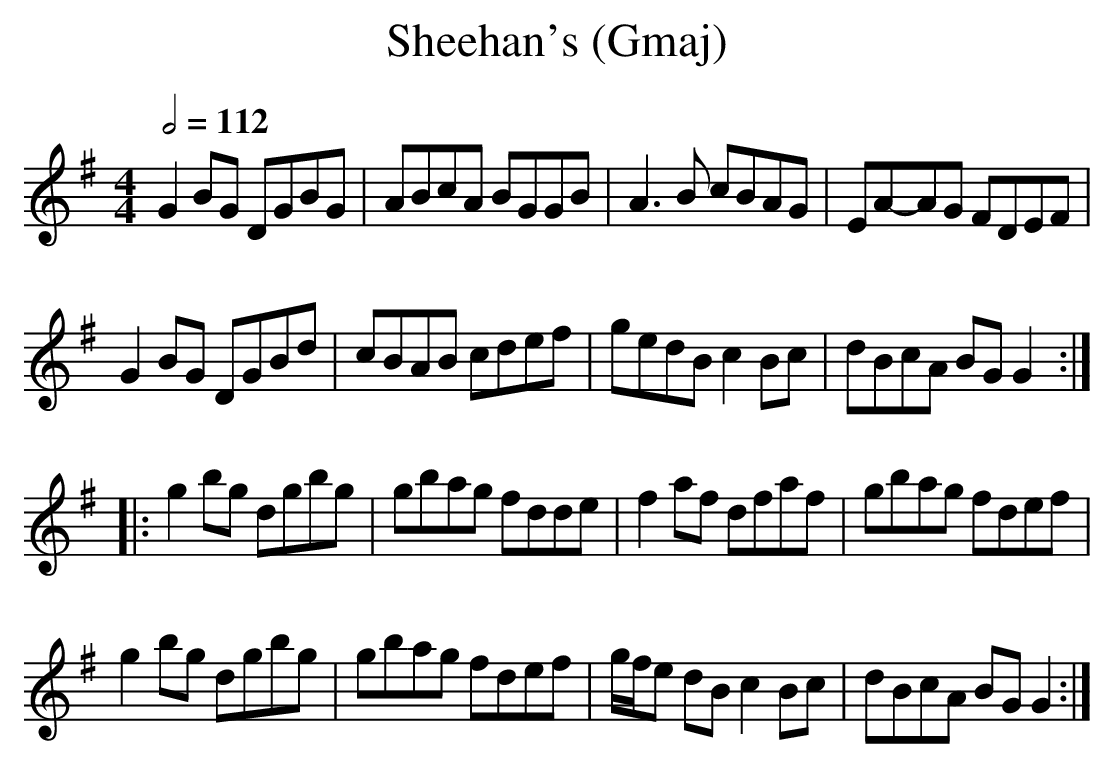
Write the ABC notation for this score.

X:1
T:Sheehan's (Gmaj)
Q:1/2=112
M:4/4
L:1/8
K:Gmaj
G2BG DGBG|ABcA BGGB|A3B cBAG|EA-AG FDEF|
G2BG DGBd|cBAB cdef|gedB c2Bc|dBcA BGG2:|
|:g2bg dgbg|gbag fdde|f2af dfaf|gbag fdef|
g2bg dgbg|gbag fdef|g/f/e dB c2Bc|dBcA BGG2:|
